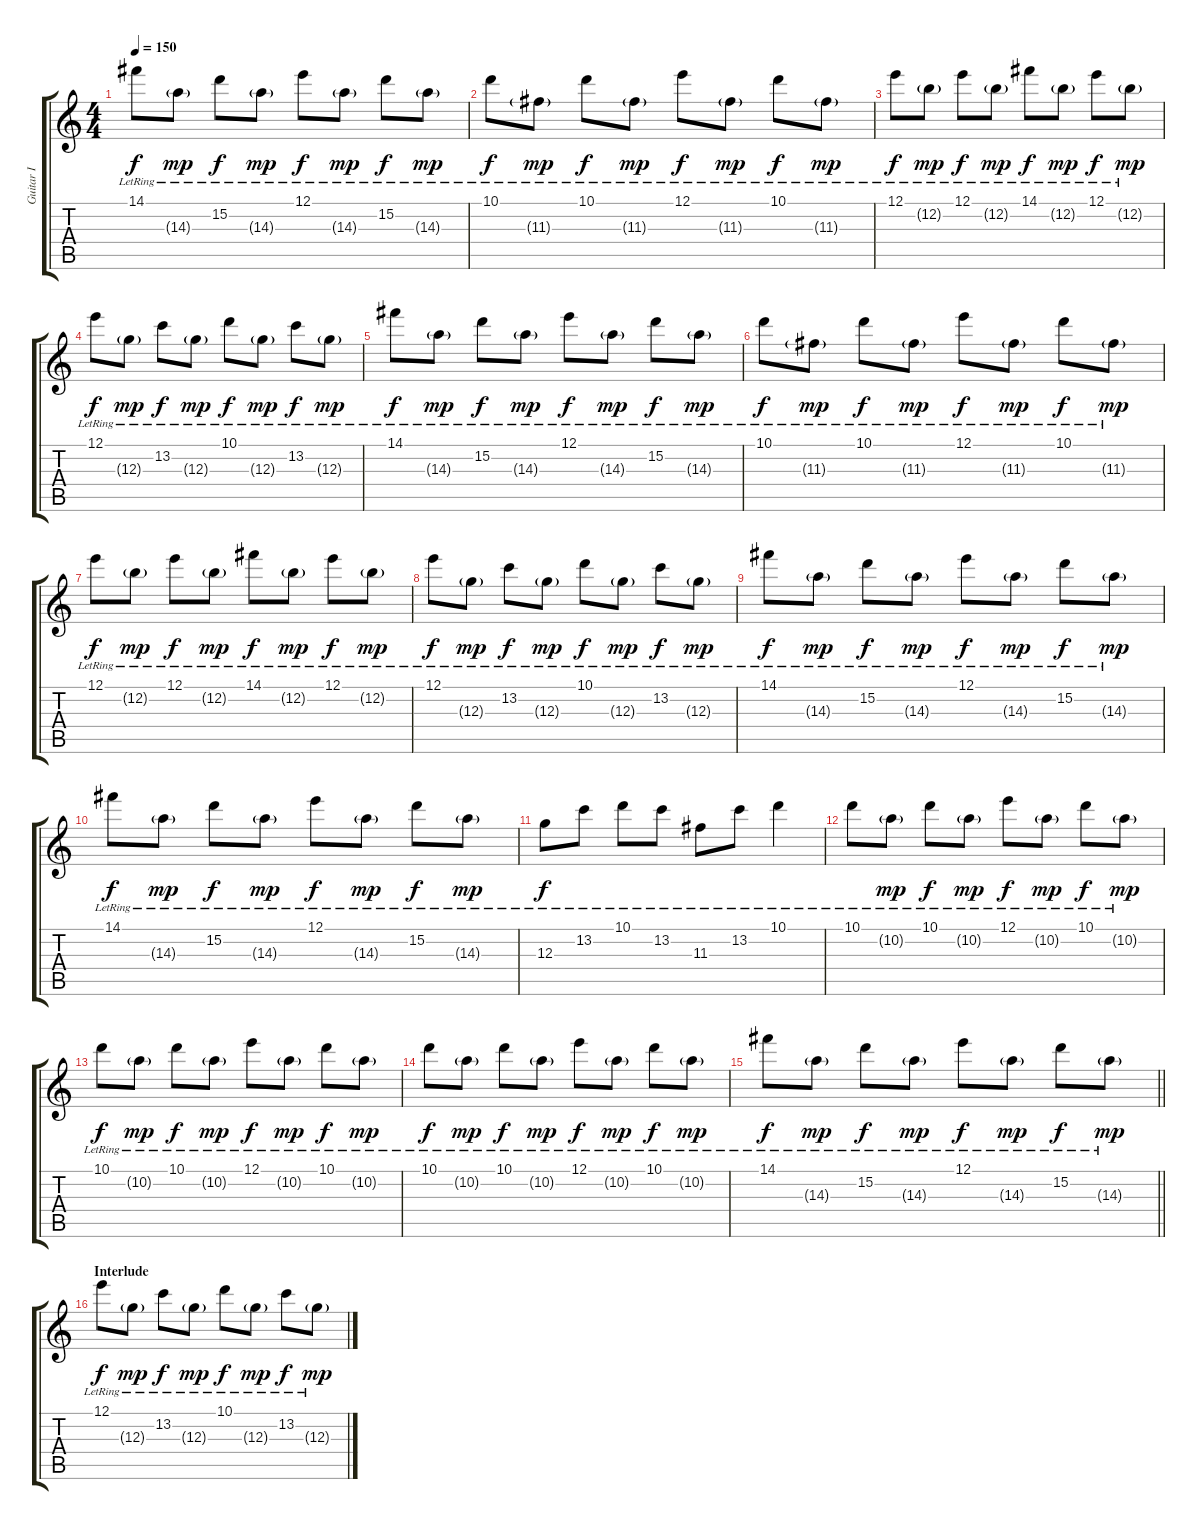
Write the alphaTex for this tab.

\track ("Guitar I" "Guitar I") {instrument distortionguitar}
\staff {score tabs}
\tuning (E4 B3 G3 D3 A2 E2) {hide}
\ts (4 4)
\tempo 150
\clef g2
\ks c
14.1{lr}.8{dy f} 14.3{g lr}.8{dy mp} 15.2{lr}.8{dy f} 14.3{g lr}.8{dy mp} 12.1{lr}.8{dy f} 14.3{g lr}.8{dy mp} 15.2{lr}.8{dy f} 14.3{g lr}.8{dy mp} |
10.1{lr}.8{dy f} 11.3{g lr}.8{dy mp} 10.1{lr}.8{dy f} 11.3{g lr}.8{dy mp} 12.1{lr}.8{dy f} 11.3{g lr}.8{dy mp} 10.1{lr}.8{dy f} 11.3{g lr}.8{dy mp} |
12.1{lr}.8{dy f} 12.2{g lr}.8{dy mp} 12.1{lr}.8{dy f} 12.2{g lr}.8{dy mp} 14.1{lr}.8{dy f} 12.2{g lr}.8{dy mp} 12.1{lr}.8{dy f} 12.2{g lr}.8{dy mp} |
12.1{lr}.8{dy f} 12.3{g lr}.8{dy mp} 13.2{lr}.8{dy f} 12.3{g lr}.8{dy mp} 10.1{lr}.8{dy f} 12.3{g lr}.8{dy mp} 13.2{lr}.8{dy f} 12.3{g lr}.8{dy mp} |
14.1{lr}.8{dy f} 14.3{g lr}.8{dy mp} 15.2{lr}.8{dy f} 14.3{g lr}.8{dy mp} 12.1{lr}.8{dy f} 14.3{g lr}.8{dy mp} 15.2{lr}.8{dy f} 14.3{g lr}.8{dy mp} |
10.1{lr}.8{dy f} 11.3{g lr}.8{dy mp} 10.1{lr}.8{dy f} 11.3{g lr}.8{dy mp} 12.1{lr}.8{dy f} 11.3{g lr}.8{dy mp} 10.1{lr}.8{dy f} 11.3{g lr}.8{dy mp} |
12.1{lr}.8{dy f} 12.2{g lr}.8{dy mp} 12.1{lr}.8{dy f} 12.2{g lr}.8{dy mp} 14.1{lr}.8{dy f} 12.2{g lr}.8{dy mp} 12.1{lr}.8{dy f} 12.2{g lr}.8{dy mp} |
12.1{lr}.8{dy f} 12.3{g lr}.8{dy mp} 13.2{lr}.8{dy f} 12.3{g lr}.8{dy mp} 10.1{lr}.8{dy f} 12.3{g lr}.8{dy mp} 13.2{lr}.8{dy f} 12.3{g lr}.8{dy mp} |
14.1{lr}.8{dy f} 14.3{g lr}.8{dy mp} 15.2{lr}.8{dy f} 14.3{g lr}.8{dy mp} 12.1{lr}.8{dy f} 14.3{g lr}.8{dy mp} 15.2{lr}.8{dy f} 14.3{g lr}.8{dy mp} |
14.1{lr}.8{dy f} 14.3{g lr}.8{dy mp} 15.2{lr}.8{dy f} 14.3{g lr}.8{dy mp} 12.1{lr}.8{dy f} 14.3{g lr}.8{dy mp} 15.2{lr}.8{dy f} 14.3{g lr}.8{dy mp} |
12.3{lr}.8{dy f} 13.2{lr}.8 10.1{lr}.8 13.2{lr}.8 11.3{lr}.8 13.2{lr}.8 10.1{lr}.4 |
10.1{lr}.8 10.2{g lr}.8{dy mp} 10.1{lr}.8{dy f} 10.2{g lr}.8{dy mp} 12.1{lr}.8{dy f} 10.2{g lr}.8{dy mp} 10.1{lr}.8{dy f} 10.2{g lr}.8{dy mp} |
10.1{lr}.8{dy f} 10.2{g lr}.8{dy mp} 10.1{lr}.8{dy f} 10.2{g lr}.8{dy mp} 12.1{lr}.8{dy f} 10.2{g lr}.8{dy mp} 10.1{lr}.8{dy f} 10.2{g lr}.8{dy mp} |
10.1{lr}.8{dy f} 10.2{g lr}.8{dy mp} 10.1{lr}.8{dy f} 10.2{g lr}.8{dy mp} 12.1{lr}.8{dy f} 10.2{g lr}.8{dy mp} 10.1{lr}.8{dy f} 10.2{g lr}.8{dy mp} |
\barLineRight lightlight
14.1{lr}.8{dy f} 14.3{g lr}.8{dy mp} 15.2{lr}.8{dy f} 14.3{g lr}.8{dy mp} 12.1{lr}.8{dy f} 14.3{g lr}.8{dy mp} 15.2{lr}.8{dy f} 14.3{g lr}.8{dy mp} |
\section ("" "Interlude")
12.1{lr}.8{dy f} 12.3{g lr}.8{dy mp} 13.2{lr}.8{dy f} 12.3{g lr}.8{dy mp} 10.1{lr}.8{dy f} 12.3{g lr}.8{dy mp} 13.2{lr}.8{dy f} 12.3{g lr}.8{dy mp}
